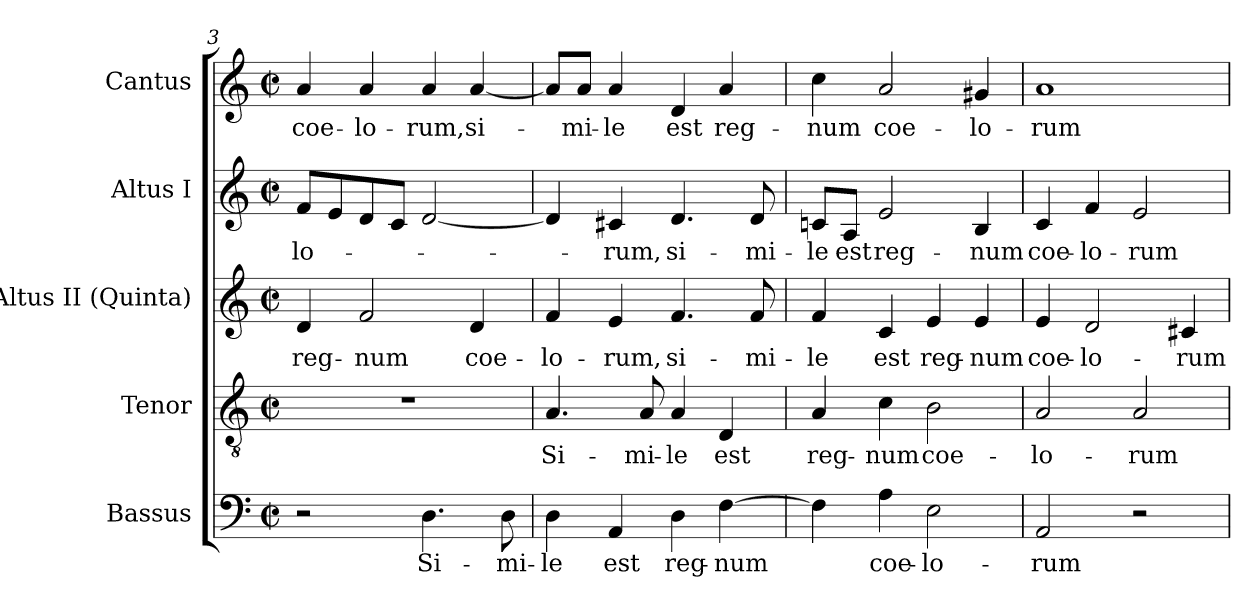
**kern	**text	**kern	**text	**kern	**text	**kern	**text	**kern	**text
*part5	*part5	*part4	*part4	*part3	*part3	*part2	*part2	*part1	*part1
*staff5	*staff5	*staff4	*staff4	*staff3	*staff3	*staff2	*staff2	*staff1	*staff1
*I"Bassus	*	*I"Tenor	*	*I"Altus II (Quinta)	*	*I"Altus I	*	*I"Cantus	*
*I'B.	*	*I'T.	*	*I'A.	*	*I'A.	*	*I'S.	*
*clefF4	*	*clefGv2	*	*clefG2	*	*clefG2	*	*clefG2	*
*	*	*ITrd7c12	*	*	*	*	*	*	*
*k[]	*	*k[]	*	*k[]	*	*k[]	*	*k[]	*
*C:	*	*C:	*	*C:	*	*C:	*	*C:	*
*M2/2	*	*M2/2	*	*M2/2	*	*M2/2	*	*M2/2	*
*met(c|)	*	*met(c|)	*	*met(c|)	*	*met(c|)	*	*met(c|)	*
=3	=3	=3	=3	=3	=3	=3	=3	=3	=3
!	!	!	!	!	!LO:LY:b:color=#000000	!	!	!	!
!	!	!	!	!	!	!	!LO:LY:b:color=#000000	!	!
!	!	!	!	!	!	!	!	!	!LO:LY:b:color=#000000
2r	.	1r	.	4di/	reg-	8fi/L	-lo-	4ai/	coe-
.	.	.	.	.	.	8ei/	.	.	.
!	!	!	!	!	!LO:LY:b:color=#000000	!	!	!	!
!	!	!	!	!	!	!	!	!	!LO:LY:b:color=#000000
.	.	.	.	2fi/	-num	8di/	.	4ai/	-lo-
.	.	.	.	.	.	8ci/J	.	.	.
!	!LO:LY:b:color=#000000	!	!	!	!	!	!	!	!
!	!	!	!	!	!	!	!	!	!LO:LY:b:color=#000000
4.Di\	Si-	.	.	.	.	[<2di/	.	4ai/	-rum,
!	!	!	!	!	!LO:LY:b:color=#000000	!	!	!	!
!	!	!	!	!	!	!	!	!	!LO:LY:b:color=#000000
.	.	.	.	4di/	coe-	.	.	[<4ai/	si-
!	!LO:LY:b:color=#000000	!	!	!	!	!	!	!	!
8Di\	-mi-	.	.	.	.	.	.	.	.
=4	=4	=4	=4	=4	=4	=4	=4	=4	=4
!	!LO:LY:b:color=#000000	!	!	!	!	!	!	!	!
!	!	!	!LO:LY:b:color=#000000	!	!	!	!	!	!
!	!	!	!	!	!LO:LY:b:color=#000000	!	!	!	!
4Di\	-le	4.AAi/	Si-	4fi/	-lo-	4di/]	.	8ai/L]	.
!	!	!	!	!	!	!	!	!	!LO:LY:b:color=#000000
.	.	.	.	.	.	.	.	8ai/J	-mi-
!	!LO:LY:b:color=#000000	!	!	!	!	!	!	!	!
!	!	!	!	!	!LO:LY:b:color=#000000	!	!	!	!
!	!	!	!	!	!	!	!LO:LY:b:color=#000000	!	!
!	!	!	!	!	!	!	!	!	!LO:LY:b:color=#000000
4AAi/	est	.	.	4ei/	-rum,	4c#Xi/	-rum,	4ai/	-le
!	!	!	!LO:LY:b:color=#000000	!	!	!	!	!	!
.	.	8AAi/	-mi-	.	.	.	.	.	.
!	!LO:LY:b:color=#000000	!	!	!	!	!	!	!	!
!	!	!	!LO:LY:b:color=#000000	!	!	!	!	!	!
!	!	!	!	!	!LO:LY:b:color=#000000	!	!	!	!
!	!	!	!	!	!	!	!LO:LY:b:color=#000000	!	!
!	!	!	!	!	!	!	!	!	!LO:LY:b:color=#000000
4Di\	reg-	4AAi/	-le	4.fi/	si-	4.di/	si-	4di/	est
!	!LO:LY:b:color=#000000	!	!	!	!	!	!	!	!
!	!	!	!LO:LY:b:color=#000000	!	!	!	!	!	!
!	!	!	!	!	!	!	!	!	!LO:LY:b:color=#000000
[>4Fi\	-num	4DDi/	est	.	.	.	.	4ai/	reg-
!	!	!	!	!	!LO:LY:b:color=#000000	!	!	!	!
!	!	!	!	!	!	!	!LO:LY:b:color=#000000	!	!
.	.	.	.	8fi/	-mi-	8di/	-mi-	.	.
=5	=5	=5	=5	=5	=5	=5	=5	=5	=5
!	!	!	!LO:LY:b:color=#000000	!	!	!	!	!	!
!	!	!	!	!	!LO:LY:b:color=#000000	!	!	!	!
!	!	!	!	!	!	!	!LO:LY:b:color=#000000	!	!
!	!	!	!	!	!	!	!	!	!LO:LY:b:color=#000000
4Fi\]	.	4AAi/	reg-	4fi/	-le	8cni/L	-le	4cci\	-num
!	!	!	!	!	!	!	!LO:LY:b:color=#000000	!	!
.	.	.	.	.	.	8Ai/J	est	.	.
!	!LO:LY:b:color=#000000	!	!	!	!	!	!	!	!
!	!	!	!LO:LY:b:color=#000000	!	!	!	!	!	!
!	!	!	!	!	!LO:LY:b:color=#000000	!	!	!	!
!	!	!	!	!	!	!	!LO:LY:b:color=#000000	!	!
!	!	!	!	!	!	!	!	!	!LO:LY:b:color=#000000
4Ai\	coe-	4Ci\	-num	4ci/	est	2ei/	reg-	2ai/	coe-
!	!LO:LY:b:color=#000000	!	!	!	!	!	!	!	!
!	!	!	!LO:LY:b:color=#000000	!	!	!	!	!	!
!	!	!	!	!	!LO:LY:b:color=#000000	!	!	!	!
2Ei\	-lo-	2BBi\	coe-	4ei/	reg-	.	.	.	.
!	!	!	!	!	!LO:LY:b:color=#000000	!	!	!	!
!	!	!	!	!	!	!	!LO:LY:b:color=#000000	!	!
!	!	!	!	!	!	!	!	!	!LO:LY:b:color=#000000
.	.	.	.	4ei/	-num	4Bi/	-num	4g#Xi/	-lo-
=6	=6	=6	=6	=6	=6	=6	=6	=6	=6
!	!LO:LY:b:color=#000000	!	!	!	!	!	!	!	!
!	!	!	!LO:LY:b:color=#000000	!	!	!	!	!	!
!	!	!	!	!	!LO:LY:b:color=#000000	!	!	!	!
!	!	!	!	!	!	!	!LO:LY:b:color=#000000	!	!
!	!	!	!	!	!	!	!	!	!LO:LY:b:color=#000000
2AAi/	-rum	2AAi/	-lo-	4ei/	coe-	4ci/	coe-	1ai	-rum
!	!	!	!	!	!LO:LY:b:color=#000000	!	!	!	!
!	!	!	!	!	!	!	!LO:LY:b:color=#000000	!	!
.	.	.	.	2di/	-lo-	4fi/	-lo-	.	.
!	!	!	!LO:LY:b:color=#000000	!	!	!	!	!	!
!	!	!	!	!	!	!	!LO:LY:b:color=#000000	!	!
2r	.	2AAi/	-rum	.	.	2ei/	-rum	.	.
!	!	!	!	!	!LO:LY:b:color=#000000	!	!	!	!
.	.	.	.	4c#Xi/	-rum	.	.	.	.
=	=	=	=	=	=	=	=	=	=
*-	*-	*-	*-	*-	*-	*-	*-	*-	*-
